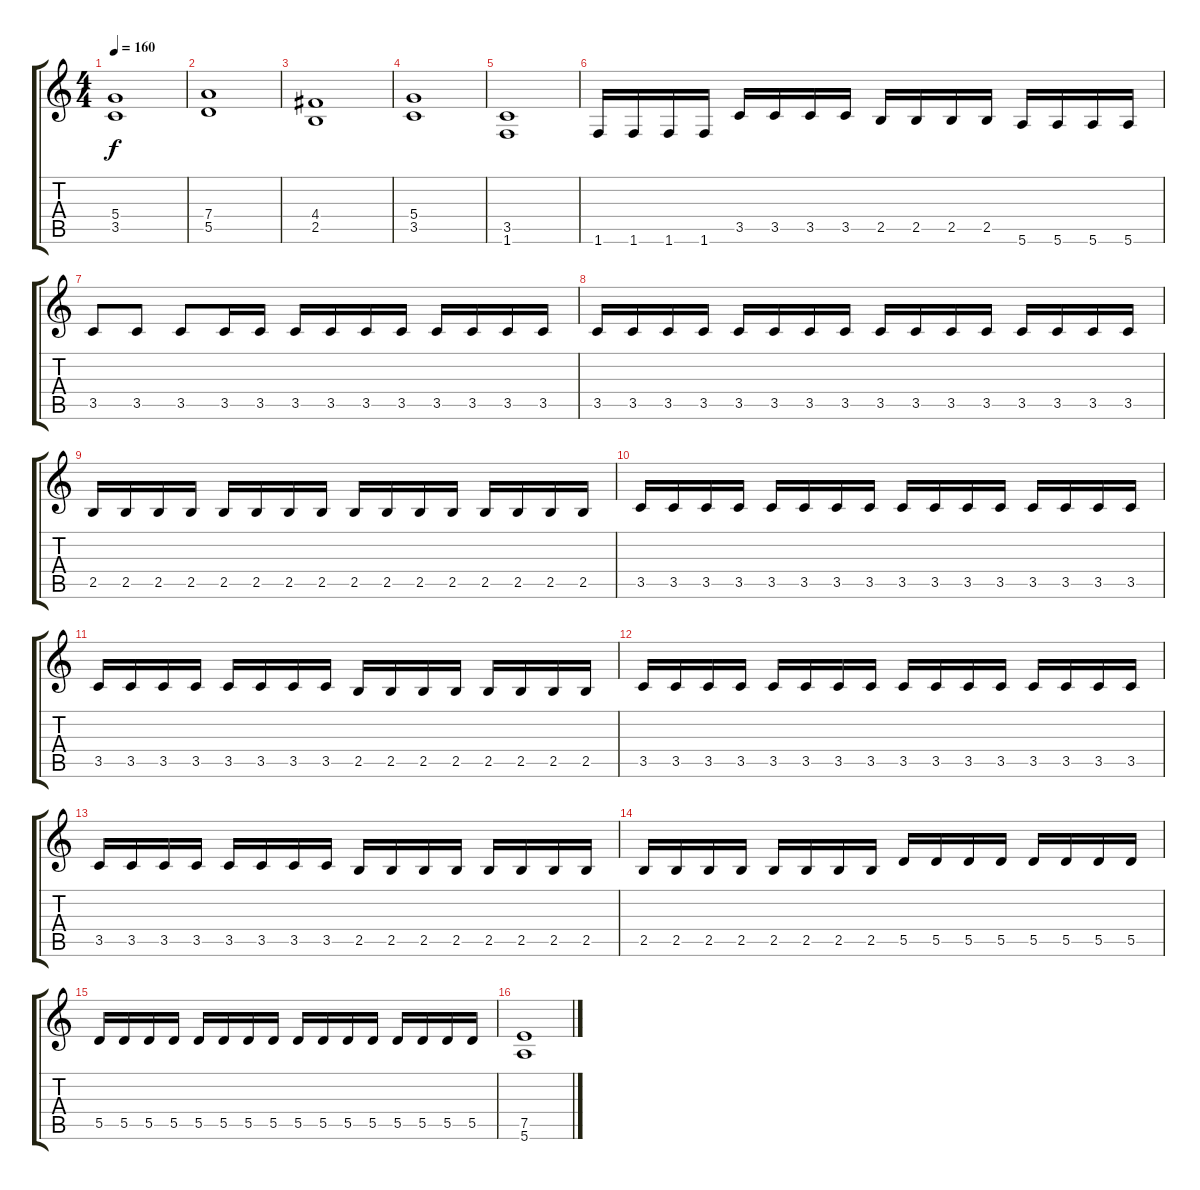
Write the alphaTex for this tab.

\track "" {instrument overdrivenguitar}
\staff {score tabs}
\tuning (E4 B3 G3 D3 A2 E2) {hide}
\ts (4 4)
\tempo 160
\clef g2
\ks c
(5.4 3.5).1{dy f} |
(7.4 5.5).1 |
(4.4 2.5).1 |
(5.4 3.5).1 |
(3.5 1.6).1 |
1.6.16{volume 12} 1.6.16 1.6.16 1.6.16 3.5.16 3.5.16 3.5.16 3.5.16 2.5.16 2.5.16 2.5.16 2.5.16 5.6.16 5.6.16 5.6.16 5.6.16 |
3.5.8 3.5.8 3.5.8 3.5.16 3.5.16 3.5.16 3.5.16 3.5.16 3.5.16 3.5.16 3.5.16 3.5.16 3.5.16 |
3.5.16 3.5.16 3.5.16 3.5.16 3.5.16 3.5.16 3.5.16 3.5.16 3.5.16 3.5.16 3.5.16 3.5.16 3.5.16 3.5.16 3.5.16 3.5.16 |
2.5.16 2.5.16 2.5.16 2.5.16 2.5.16 2.5.16 2.5.16 2.5.16 2.5.16 2.5.16 2.5.16 2.5.16 2.5.16 2.5.16 2.5.16 2.5.16 |
3.5.16 3.5.16 3.5.16 3.5.16 3.5.16 3.5.16 3.5.16 3.5.16 3.5.16 3.5.16 3.5.16 3.5.16 3.5.16 3.5.16 3.5.16 3.5.16 |
3.5.16 3.5.16 3.5.16 3.5.16 3.5.16 3.5.16 3.5.16 3.5.16 2.5.16 2.5.16 2.5.16 2.5.16 2.5.16 2.5.16 2.5.16 2.5.16 |
3.5.16 3.5.16 3.5.16 3.5.16 3.5.16 3.5.16 3.5.16 3.5.16 3.5.16 3.5.16 3.5.16 3.5.16 3.5.16 3.5.16 3.5.16 3.5.16 |
3.5.16 3.5.16 3.5.16 3.5.16 3.5.16 3.5.16 3.5.16 3.5.16 2.5.16 2.5.16 2.5.16 2.5.16 2.5.16 2.5.16 2.5.16 2.5.16 |
2.5.16 2.5.16 2.5.16 2.5.16 2.5.16 2.5.16 2.5.16 2.5.16 5.5.16 5.5.16 5.5.16 5.5.16 5.5.16 5.5.16 5.5.16 5.5.16 |
5.5.16 5.5.16 5.5.16 5.5.16 5.5.16 5.5.16 5.5.16 5.5.16 5.5.16 5.5.16 5.5.16 5.5.16 5.5.16 5.5.16 5.5.16 5.5.16 |
(7.5 5.6).1
